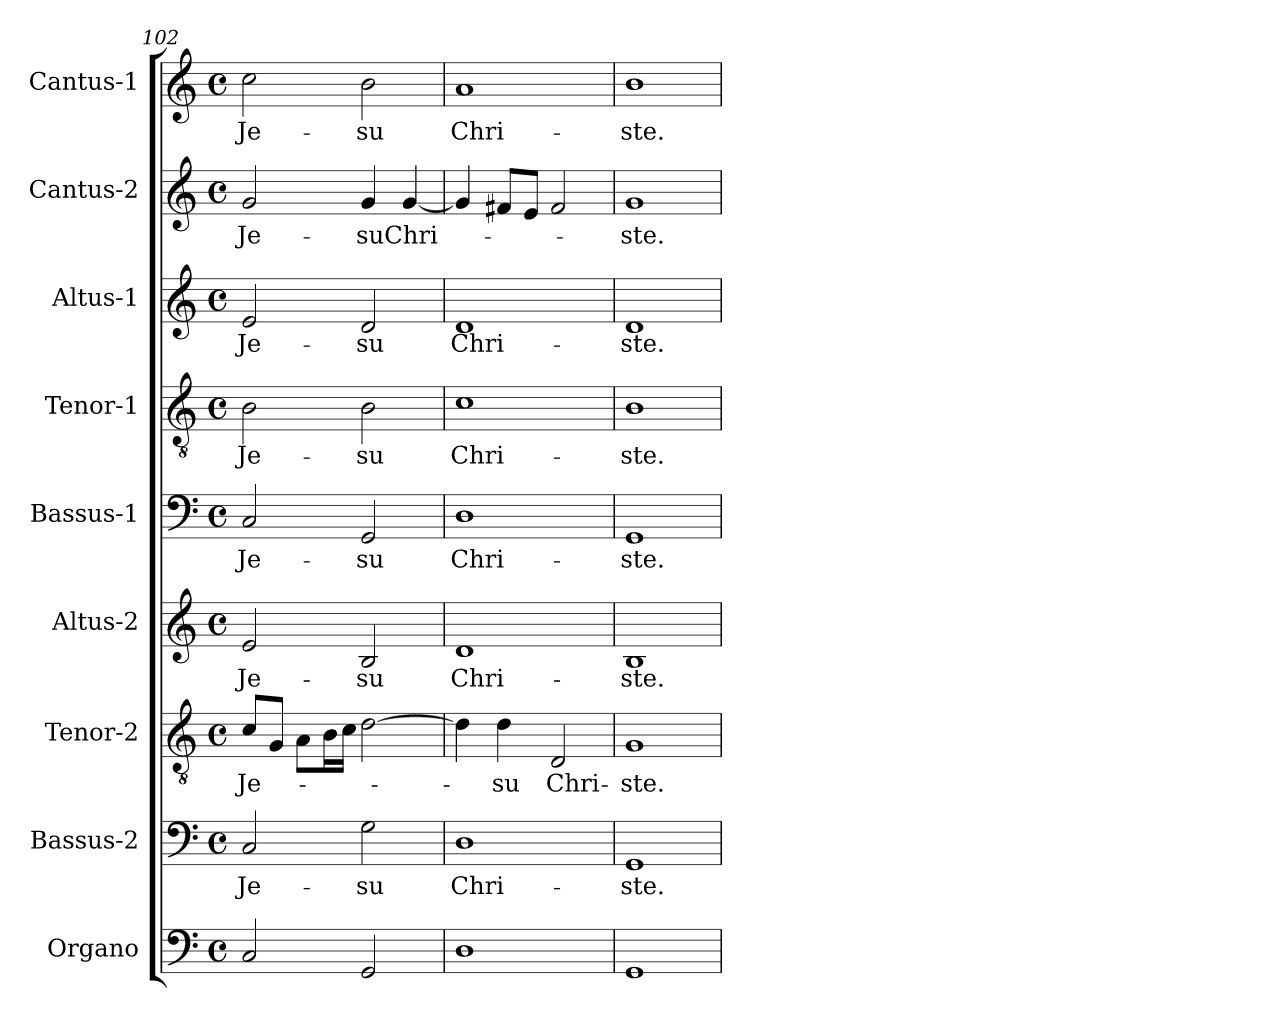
**kern	**kern	**text	**kern	**text	**kern	**text	**kern	**text	**kern	**text	**kern	**text	**kern	**text	**kern	**text
*part9	*part8	*part8	*part7	*part7	*part6	*part6	*part5	*part5	*part4	*part4	*part3	*part3	*part2	*part2	*part1	*part1
*staff9	*staff8	*staff8	*staff7	*staff7	*staff6	*staff6	*staff5	*staff5	*staff4	*staff4	*staff3	*staff3	*staff2	*staff2	*staff1	*staff1
*I"Organo	*I"Bassus-2	*	*I"Tenor-2	*	*I"Altus-2	*	*I"Bassus-1	*	*I"Tenor-1	*	*I"Altus-1	*	*I"Cantus-2	*	*I"Cantus-1	*
*I'Og	*I'B2	*	*	*	*I'A2	*	*I'B1	*	*I'T1	*	*I'A1	*	*I'C2	*	*I'C1	*
*clefF4	*clefF4	*	*clefGv2	*	*clefG2	*	*clefF4	*	*clefGv2	*	*clefG2	*	*clefG2	*	*clefG2	*
*k[]	*k[]	*	*k[]	*	*k[]	*	*k[]	*	*k[]	*	*k[]	*	*k[]	*	*k[]	*
*C:	*C:	*	*C:	*	*C:	*	*C:	*	*C:	*	*C:	*	*C:	*	*C:	*
*M4/4	*M4/4	*	*M4/4	*	*M4/4	*	*M4/4	*	*M4/4	*	*M4/4	*	*M4/4	*	*M4/4	*
*met(c)	*met(c)	*	*met(c)	*	*met(c)	*	*met(c)	*	*met(c)	*	*met(c)	*	*met(c)	*	*met(c)	*
=102	=102	=102	=102	=102	=102	=102	=102	=102	=102	=102	=102	=102	=102	=102	=102	=102
!	!	!LO:LY:b	!	!	!	!	!	!	!	!	!	!	!	!	!	!
!	!	!	!	!LO:LY:b	!	!	!	!	!	!	!	!	!	!	!	!
!	!	!	!	!	!	!LO:LY:b	!	!	!	!	!	!	!	!	!	!
!	!	!	!	!	!	!	!	!LO:LY:b	!	!	!	!	!	!	!	!
!	!	!	!	!	!	!	!	!	!	!LO:LY:b	!	!	!	!	!	!
!	!	!	!	!	!	!	!	!	!	!	!	!LO:LY:b	!	!	!	!
!	!	!	!	!	!	!	!	!	!	!	!	!	!	!LO:LY:b	!	!
!	!	!	!	!	!	!	!	!	!	!	!	!	!	!	!	!LO:LY:b
2C/	2C/	Je-	8c/L	Je-	2e/	Je-	2C/	Je-	2B\	Je-	2e/	Je-	2g/	Je-	2cc\	Je-
.	.	.	8G/J	.	.	.	.	.	.	.	.	.	.	.	.	.
.	.	.	8A\L	.	.	.	.	.	.	.	.	.	.	.	.	.
.	.	.	16B\L	.	.	.	.	.	.	.	.	.	.	.	.	.
.	.	.	16c\JJ	.	.	.	.	.	.	.	.	.	.	.	.	.
!	!	!LO:LY:b	!	!	!	!	!	!	!	!	!	!	!	!	!	!
!	!	!	!	!	!	!LO:LY:b	!	!	!	!	!	!	!	!	!	!
!	!	!	!	!	!	!	!	!LO:LY:b	!	!	!	!	!	!	!	!
!	!	!	!	!	!	!	!	!	!	!LO:LY:b	!	!	!	!	!	!
!	!	!	!	!	!	!	!	!	!	!	!	!LO:LY:b	!	!	!	!
!	!	!	!	!	!	!	!	!	!	!	!	!	!	!LO:LY:b	!	!
!	!	!	!	!	!	!	!	!	!	!	!	!	!	!	!	!LO:LY:b
2GG/	2G\	-su	[2d\	.	2B/	-su	2GG/	-su	2B\	-su	2d/	-su	4g/	-su	2b\	-su
!	!	!	!	!	!	!	!	!	!	!	!	!	!	!LO:LY:b	!	!
.	.	.	.	.	.	.	.	.	.	.	.	.	[4g/	Chri-	.	.
=103	=103	=103	=103	=103	=103	=103	=103	=103	=103	=103	=103	=103	=103	=103	=103	=103
!	!	!LO:LY:b	!	!	!	!	!	!	!	!	!	!	!	!	!	!
!	!	!	!	!	!	!LO:LY:b	!	!	!	!	!	!	!	!	!	!
!	!	!	!	!	!	!	!	!LO:LY:b	!	!	!	!	!	!	!	!
!	!	!	!	!	!	!	!	!	!	!LO:LY:b	!	!	!	!	!	!
!	!	!	!	!	!	!	!	!	!	!	!	!LO:LY:b	!	!	!	!
!	!	!	!	!	!	!	!	!	!	!	!	!	!	!	!	!LO:LY:b
1D	1D	Chri-	4d\]	.	1d	Chri-	1D	Chri-	1c	Chri-	1d	Chri-	4g/]	.	1a	Chri-
!	!	!	!	!LO:LY:b	!	!	!	!	!	!	!	!	!	!	!	!
.	.	.	4d\	-su	.	.	.	.	.	.	.	.	8f#X/L	.	.	.
.	.	.	.	.	.	.	.	.	.	.	.	.	8e/J	.	.	.
!	!	!	!	!LO:LY:b	!	!	!	!	!	!	!	!	!	!	!	!
.	.	.	2D/	Chri-	.	.	.	.	.	.	.	.	2f#/	.	.	.
=104	=104	=104	=104	=104	=104	=104	=104	=104	=104	=104	=104	=104	=104	=104	=104	=104
!	!	!LO:LY:b	!	!	!	!	!	!	!	!	!	!	!	!	!	!
!	!	!	!	!LO:LY:b	!	!	!	!	!	!	!	!	!	!	!	!
!	!	!	!	!	!	!LO:LY:b	!	!	!	!	!	!	!	!	!	!
!	!	!	!	!	!	!	!	!LO:LY:b	!	!	!	!	!	!	!	!
!	!	!	!	!	!	!	!	!	!	!LO:LY:b	!	!	!	!	!	!
!	!	!	!	!	!	!	!	!	!	!	!	!LO:LY:b	!	!	!	!
!	!	!	!	!	!	!	!	!	!	!	!	!	!	!LO:LY:b	!	!
!	!	!	!	!	!	!	!	!	!	!	!	!	!	!	!	!LO:LY:b
1GG	1GG	-ste.	1G	-ste.	1B	-ste.	1GG	-ste.	1B	-ste.	1d	-ste.	1g	-ste.	1b	-ste.
=	=	=	=	=	=	=	=	=	=	=	=	=	=	=	=	=
*-	*-	*-	*-	*-	*-	*-	*-	*-	*-	*-	*-	*-	*-	*-	*-	*-
